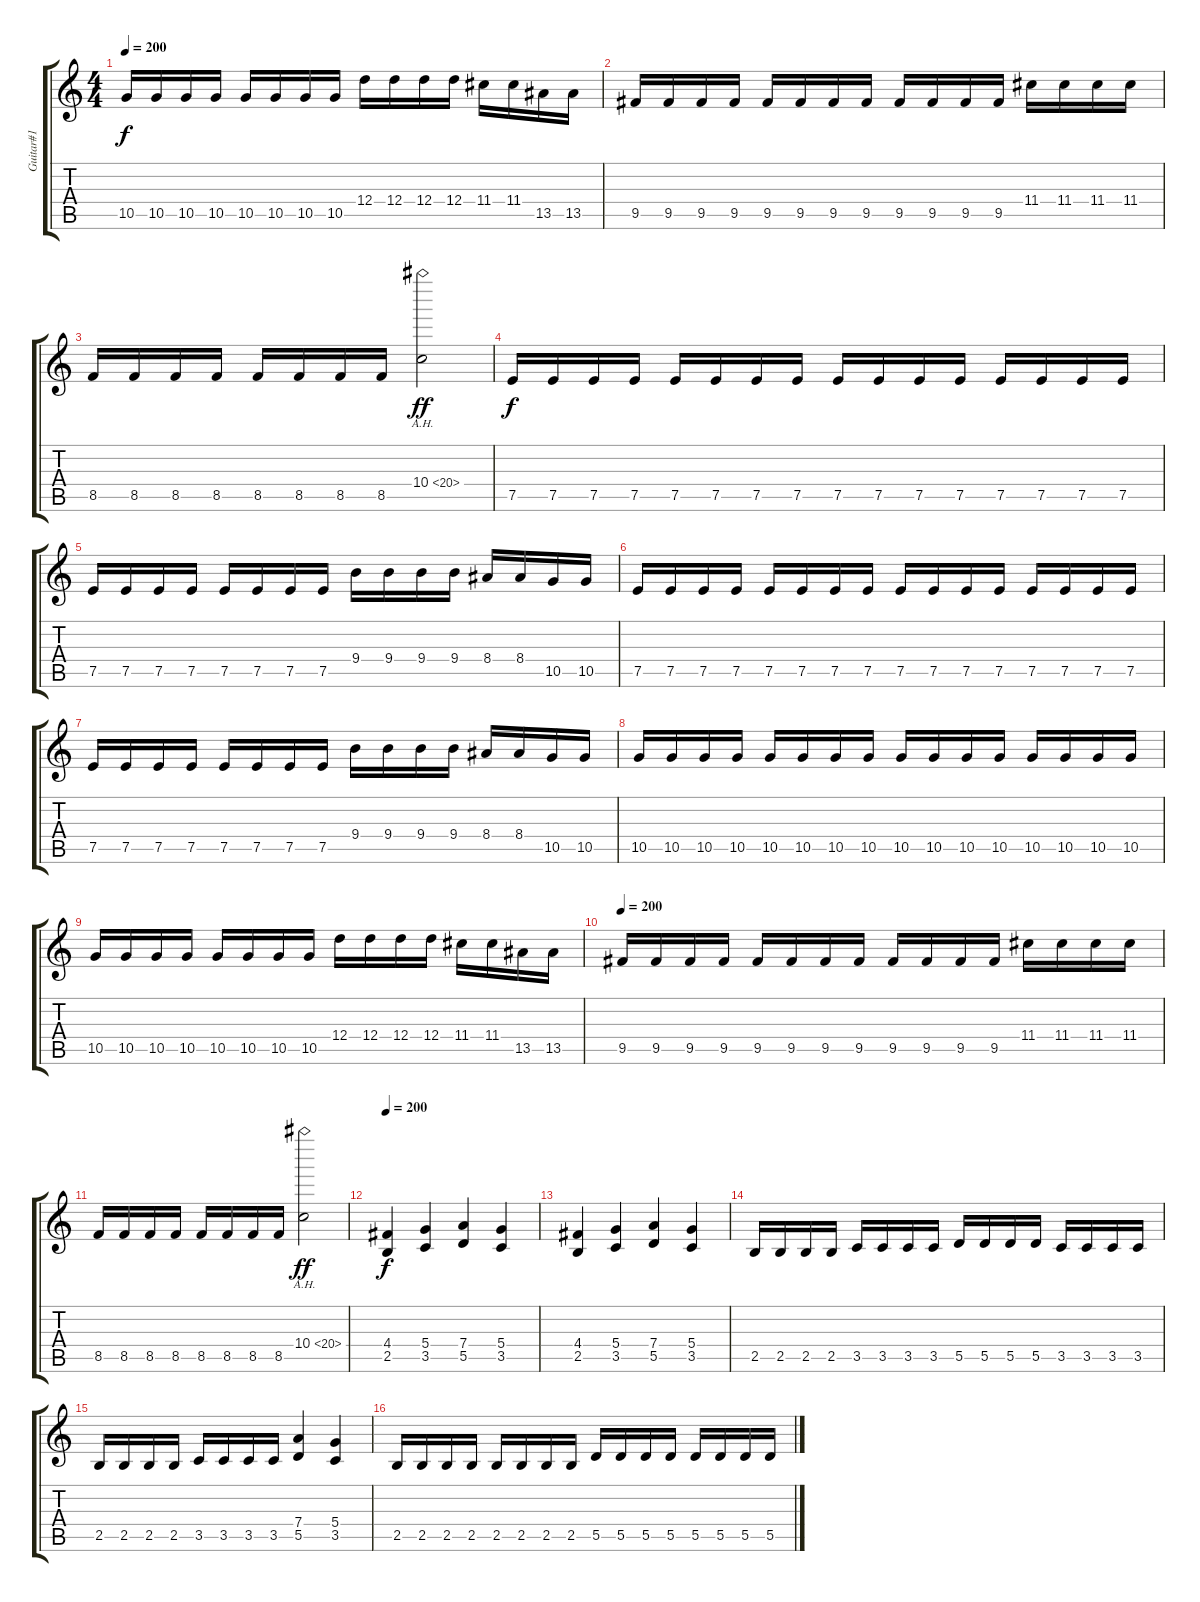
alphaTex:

\track ("Guitar#1" "Guitar#1") {instrument distortionguitar}
\staff {score tabs}
\tuning (E4 B3 G3 D3 A2 E2) {hide}
\ts (4 4)
\tempo 200
\clef g2
\ks c
10.5.16{dy f} 10.5.16 10.5.16 10.5.16 10.5.16 10.5.16 10.5.16 10.5.16 12.4.16 12.4.16 12.4.16 12.4.16 11.4.16 11.4.16 13.5.16 13.5.16 |
9.5.16 9.5.16 9.5.16 9.5.16 9.5.16 9.5.16 9.5.16 9.5.16 9.5.16 9.5.16 9.5.16 9.5.16 11.4.16 11.4.16 11.4.16 11.4.16 |
8.5.16 8.5.16 8.5.16 8.5.16 8.5.16 8.5.16 8.5.16 8.5.16 10.4{ah 10}.2{dy ff} |
7.5.16{dy f} 7.5.16 7.5.16 7.5.16 7.5.16 7.5.16 7.5.16 7.5.16 7.5.16 7.5.16 7.5.16 7.5.16 7.5.16 7.5.16 7.5.16 7.5.16 |
7.5.16 7.5.16 7.5.16 7.5.16 7.5.16 7.5.16 7.5.16 7.5.16 9.4.16 9.4.16 9.4.16 9.4.16 8.4.16 8.4.16 10.5.16 10.5.16 |
7.5.16 7.5.16 7.5.16 7.5.16 7.5.16 7.5.16 7.5.16 7.5.16 7.5.16 7.5.16 7.5.16 7.5.16 7.5.16 7.5.16 7.5.16 7.5.16 |
7.5.16 7.5.16 7.5.16 7.5.16 7.5.16 7.5.16 7.5.16 7.5.16 9.4.16 9.4.16 9.4.16 9.4.16 8.4.16 8.4.16 10.5.16 10.5.16 |
10.5.16 10.5.16 10.5.16 10.5.16 10.5.16 10.5.16 10.5.16 10.5.16 10.5.16 10.5.16 10.5.16 10.5.16 10.5.16 10.5.16 10.5.16 10.5.16 |
10.5.16 10.5.16 10.5.16 10.5.16 10.5.16 10.5.16 10.5.16 10.5.16 12.4.16 12.4.16 12.4.16 12.4.16 11.4.16 11.4.16 13.5.16 13.5.16 |
\tempo 200
9.5.16 9.5.16 9.5.16 9.5.16 9.5.16 9.5.16 9.5.16 9.5.16 9.5.16 9.5.16 9.5.16 9.5.16 11.4.16 11.4.16 11.4.16 11.4.16 |
8.5.16 8.5.16 8.5.16 8.5.16 8.5.16 8.5.16 8.5.16 8.5.16 10.4{ah 10}.2{dy ff} |
\tempo 200
(4.4 2.5).4{dy f} (5.4 3.5).4 (7.4 5.5).4 (5.4 3.5).4 |
(4.4 2.5).4 (5.4 3.5).4 (7.4 5.5).4 (5.4 3.5).4 |
2.5.16 2.5.16 2.5.16 2.5.16 3.5.16 3.5.16 3.5.16 3.5.16 5.5.16 5.5.16 5.5.16 5.5.16 3.5.16 3.5.16 3.5.16 3.5.16 |
2.5.16 2.5.16 2.5.16 2.5.16 3.5.16 3.5.16 3.5.16 3.5.16 (7.4 5.5).4 (5.4 3.5).4 |
2.5.16 2.5.16 2.5.16 2.5.16 2.5.16 2.5.16 2.5.16 2.5.16 5.5.16 5.5.16 5.5.16 5.5.16 5.5.16 5.5.16 5.5.16 5.5.16
